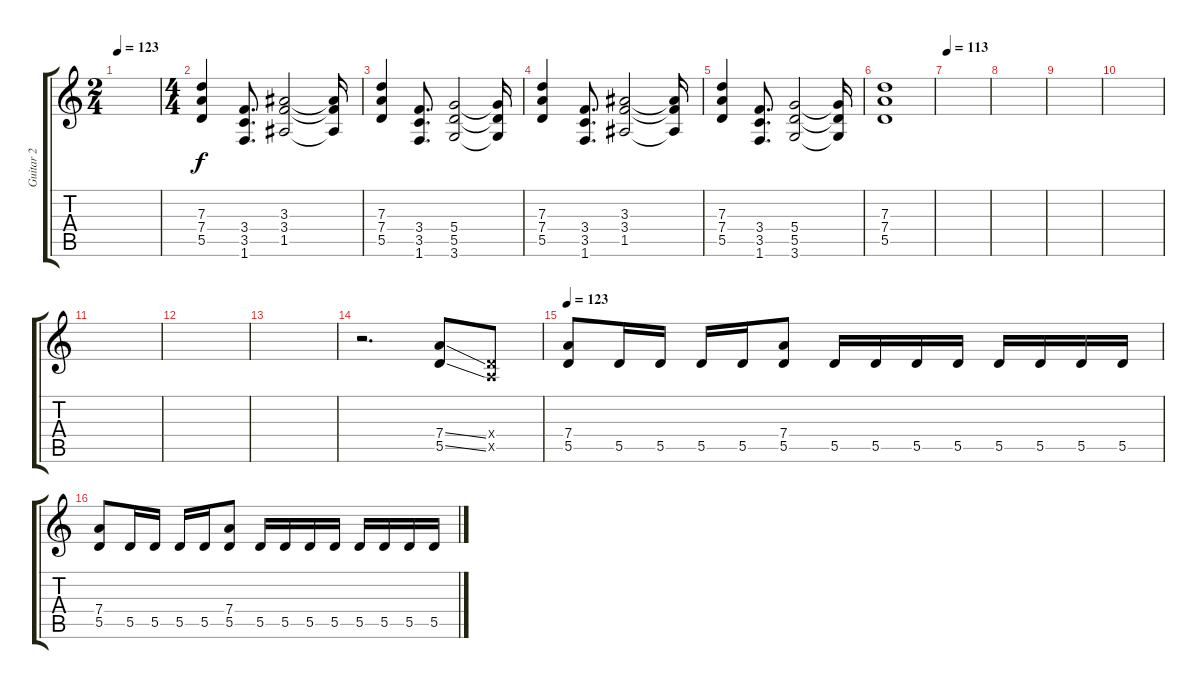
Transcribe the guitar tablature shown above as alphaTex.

\track ("Guitar 2" "Guitar 2") {instrument distortionguitar}
\staff {score tabs}
\tuning (E4 B3 G3 D3 A2 E2) {hide}
\ts (2 4)
\tempo 123
\tempo 103
\tempo 123
\clef g2
\ks c
|
\ts (4 4)
(7.3 7.4 5.5).4 (3.4 3.5 1.6).8{d} (3.3 3.4 1.5).2 (3.3{t} 3.4{t} 1.5{t}).16 |
(7.3 7.4 5.5).4 (3.4 3.5 1.6).8{d} (5.4 5.5 3.6).2 (5.4{t} 5.5{t} 3.6{t}).16 |
(7.3 7.4 5.5).4 (3.4 3.5 1.6).8{d} (3.3 3.4 1.5).2 (3.3{t} 3.4{t} 1.5{t}).16 |
(7.3 7.4 5.5).4 (3.4 3.5 1.6).8{d} (5.4 5.5 3.6).2 (5.4{t} 5.5{t} 3.6{t}).16 |
(7.3 7.4 5.5).1 |
\tempo 113
|
|
|
|
|
|
|
r.2{d} (7.4{ss} 5.5{ss}).8 (0.4{x} 0.5{x}).8 |
\tempo 123
(7.4 5.5).8 5.5.16 5.5.16 5.5.16 5.5.16 (7.4 5.5).8 5.5.16 5.5.16 5.5.16 5.5.16 5.5.16 5.5.16 5.5.16 5.5.16 |
(7.4 5.5).8 5.5.16 5.5.16 5.5.16 5.5.16 (7.4 5.5).8 5.5.16 5.5.16 5.5.16 5.5.16 5.5.16 5.5.16 5.5.16 5.5.16
